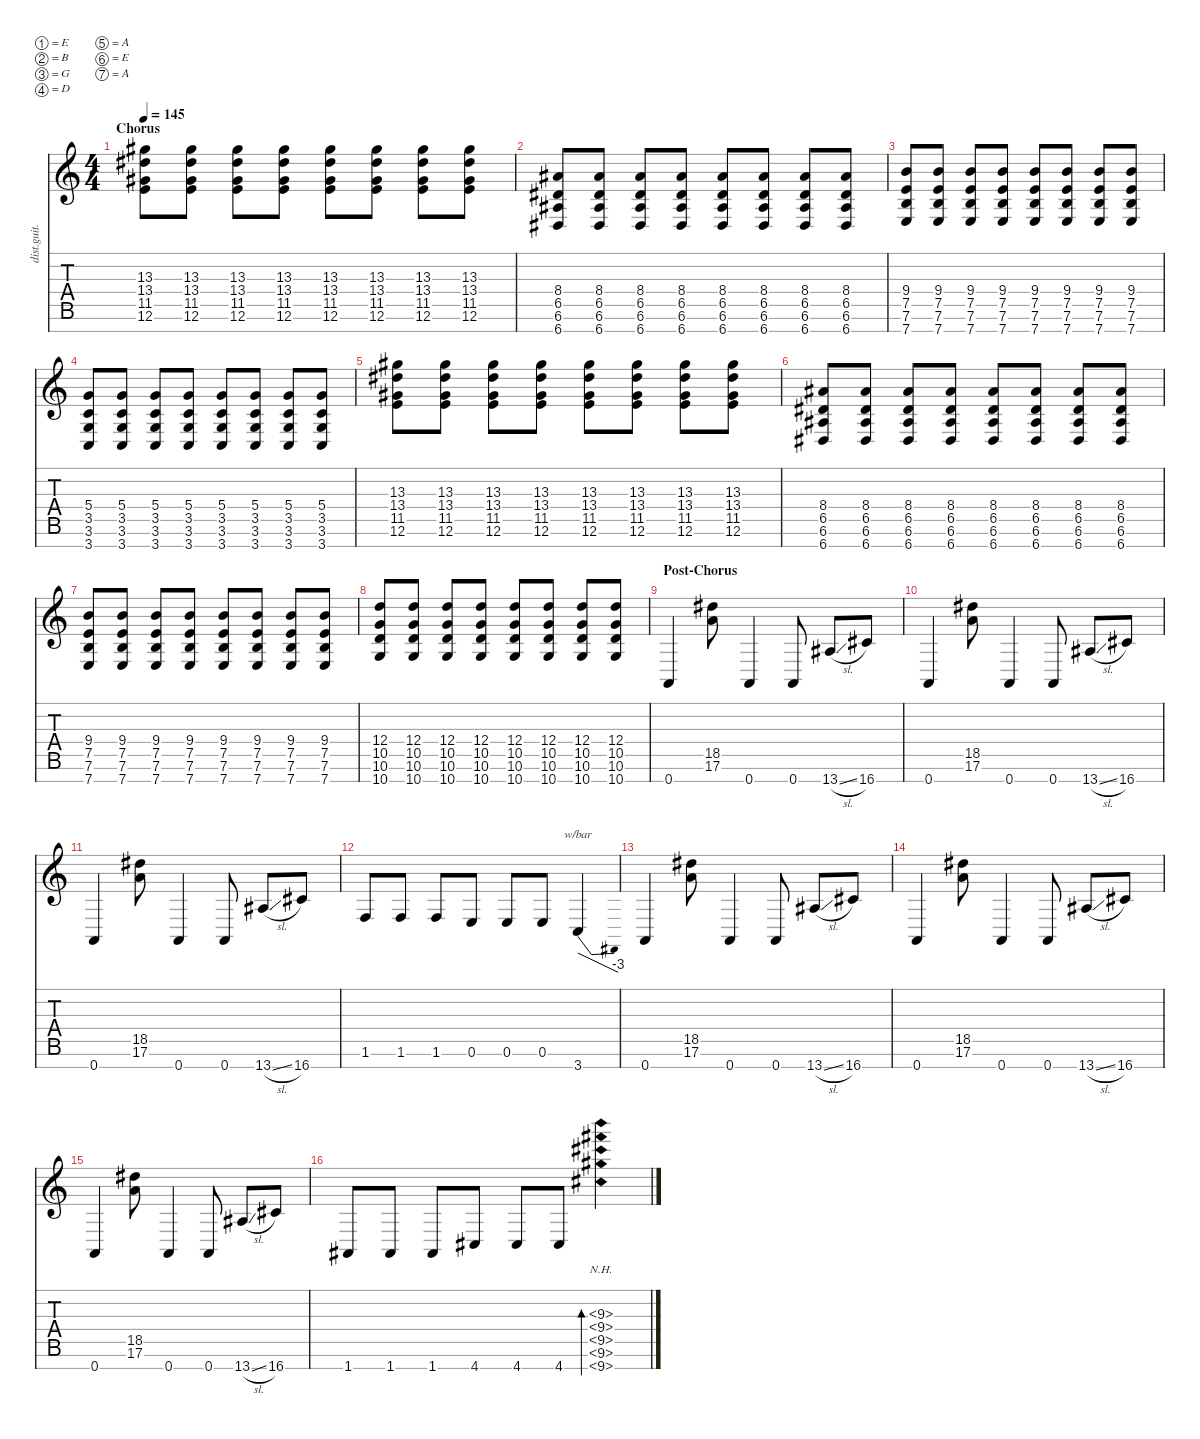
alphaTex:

\defaultSystemsLayout 4
\hideDynamics
\bracketExtendMode nobrackets
\track ("Distortion Guitar - Zoli" "dist.guit.") {instrument distortionguitar}
\staff {score tabs}
\tuning (E4 B3 G3 D3 A2 E2 A1)
\ts (4 4)
\section ("" "Chorus")
\tempo 145
\clef g2
\ks c
(12.6 11.5{acc #} 13.4{acc #} 13.3{acc #}).8{dy mf beam Down} (12.6 11.5{acc #} 13.4{acc #} 13.3{acc #}).8{beam Down} (12.6 11.5{acc #} 13.4{acc #} 13.3{acc #}).8{beam Down} (12.6 11.5{acc #} 13.4{acc #} 13.3{acc #}).8{beam Down} (12.6 11.5{acc #} 13.4{acc #} 13.3{acc #}).8{beam Down} (12.6 11.5{acc #} 13.4{acc #} 13.3{acc #}).8{beam Down} (12.6 11.5{acc #} 13.4{acc #} 13.3{acc #}).8{beam Down} (12.6 11.5{acc #} 13.4{acc #} 13.3{acc #}).8{beam Down} |
(6.7{acc #} 6.6{acc #} 6.5{acc #} 8.4{acc #}).8{beam Up} (6.7{acc #} 6.6{acc #} 6.5{acc #} 8.4{acc #}).8{beam Up} (6.7{acc #} 6.6{acc #} 6.5{acc #} 8.4{acc #}).8{beam Up} (6.7{acc #} 6.6{acc #} 6.5{acc #} 8.4{acc #}).8{beam Up} (6.7{acc #} 6.6{acc #} 6.5{acc #} 8.4{acc #}).8{beam Up} (6.7{acc #} 6.6{acc #} 6.5{acc #} 8.4{acc #}).8{beam Up} (6.7{acc #} 6.6{acc #} 6.5{acc #} 8.4{acc #}).8{beam Up} (6.7{acc #} 6.6{acc #} 6.5{acc #} 8.4{acc #}).8{beam Up} |
(7.7 7.6 7.5 9.4).8{beam Up} (7.7 7.6 7.5 9.4).8{beam Up} (7.7 7.6 7.5 9.4).8{beam Up} (7.7 7.6 7.5 9.4).8{beam Up} (7.7 7.6 7.5 9.4).8{beam Up} (7.7 7.6 7.5 9.4).8{beam Up} (7.7 7.6 7.5 9.4).8{beam Up} (7.7 7.6 7.5 9.4).8{beam Up} |
(3.7 3.6 3.5 5.4).8{beam Up} (3.7 3.6 3.5 5.4).8{beam Up} (3.7 3.6 3.5 5.4).8{beam Up} (3.7 3.6 3.5 5.4).8{beam Up} (3.7 3.6 3.5 5.4).8{beam Up} (3.7 3.6 3.5 5.4).8{beam Up} (3.7 3.6 3.5 5.4).8{beam Up} (3.7 3.6 3.5 5.4).8{beam Up} |
(12.6 11.5{acc #} 13.4{acc #} 13.3{acc #}).8{beam Down} (12.6 11.5{acc #} 13.4{acc #} 13.3{acc #}).8{beam Down} (12.6 11.5{acc #} 13.4{acc #} 13.3{acc #}).8{beam Down} (12.6 11.5{acc #} 13.4{acc #} 13.3{acc #}).8{beam Down} (12.6 11.5{acc #} 13.4{acc #} 13.3{acc #}).8{beam Down} (12.6 11.5{acc #} 13.4{acc #} 13.3{acc #}).8{beam Down} (12.6 11.5{acc #} 13.4{acc #} 13.3{acc #}).8{beam Down} (12.6 11.5{acc #} 13.4{acc #} 13.3{acc #}).8{beam Down} |
(6.7{acc #} 6.6{acc #} 6.5{acc #} 8.4{acc #}).8{beam Up} (6.7{acc #} 6.6{acc #} 6.5{acc #} 8.4{acc #}).8{beam Up} (6.7{acc #} 6.6{acc #} 6.5{acc #} 8.4{acc #}).8{beam Up} (6.7{acc #} 6.6{acc #} 6.5{acc #} 8.4{acc #}).8{beam Up} (6.7{acc #} 6.6{acc #} 6.5{acc #} 8.4{acc #}).8{beam Up} (6.7{acc #} 6.6{acc #} 6.5{acc #} 8.4{acc #}).8{beam Up} (6.7{acc #} 6.6{acc #} 6.5{acc #} 8.4{acc #}).8{beam Up} (6.7{acc #} 6.6{acc #} 6.5{acc #} 8.4{acc #}).8{beam Up} |
(7.7 7.6 7.5 9.4).8{beam Up} (7.7 7.6 7.5 9.4).8{beam Up} (7.7 7.6 7.5 9.4).8{beam Up} (7.7 7.6 7.5 9.4).8{beam Up} (7.7 7.6 7.5 9.4).8{beam Up} (7.7 7.6 7.5 9.4).8{beam Up} (7.7 7.6 7.5 9.4).8{beam Up} (7.7 7.6 7.5 9.4).8{beam Up} |
(10.7 10.6 10.5 12.4).8{beam Up} (10.7 10.6 10.5 12.4).8{beam Up} (10.7 10.6 10.5 12.4).8{beam Up} (10.7 10.6 10.5 12.4).8{beam Up} (10.7 10.6 10.5 12.4).8{beam Up} (10.7 10.6 10.5 12.4).8{beam Up} (10.7 10.6 10.5 12.4).8{beam Up} (10.7 10.6 10.5 12.4).8{beam Up} |
\section ("" "Post-Chorus")
0.7.4{dy ff beam Up} (17.6 18.5{acc #}).8{beam Down} 0.7.4{beam Up} 0.7.8{beam Up} 13.7{sl acc #}.8{beam Up} 16.7{acc #}.8{beam Up} |
0.7.4{beam Up} (17.6 18.5{acc #}).8{beam Down} 0.7.4{beam Up} 0.7.8{beam Up} 13.7{sl acc #}.8{beam Up} 16.7{acc #}.8{beam Up} |
0.7.4{beam Up} (17.6 18.5{acc #}).8{beam Down} 0.7.4{beam Up} 0.7.8{beam Up} 13.7{sl acc #}.8{beam Up} 16.7{acc #}.8{beam Up} |
1.6.8{beam Up} 1.6.8{beam Up} 1.6.8{beam Up} 0.6.8{beam Up} 0.6.8{beam Up} 0.6.8{beam Up} 3.7.4{tbe (dive default 40.199999999999996 0 55.199999999999996 -12) beam Up} |
0.7.4{beam Up} (17.6 18.5{acc #}).8{beam Down} 0.7.4{beam Up} 0.7.8{beam Up} 13.7{sl acc #}.8{beam Up} 16.7{acc #}.8{beam Up} |
0.7.4{beam Up} (17.6 18.5{acc #}).8{beam Down} 0.7.4{beam Up} 0.7.8{beam Up} 13.7{sl acc #}.8{beam Up} 16.7{acc #}.8{beam Up} |
0.7.4{beam Up} (17.6 18.5{acc #}).8{beam Down} 0.7.4{beam Up} 0.7.8{beam Up} 13.7{sl acc #}.8{beam Up} 16.7{acc #}.8{beam Up} |
1.7{acc #}.8{beam Up} 1.7{acc #}.8{beam Up} 1.7{acc #}.8{beam Up} 4.7{acc #}.8{beam Up} 4.7{acc #}.8{beam Up} 4.7{acc #}.8{beam Up} (9.7{nh acc #} 9.6{nh acc #} 9.5{nh acc #} 9.4{nh} 9.3{nh}).4{bd 148 beam Down}
